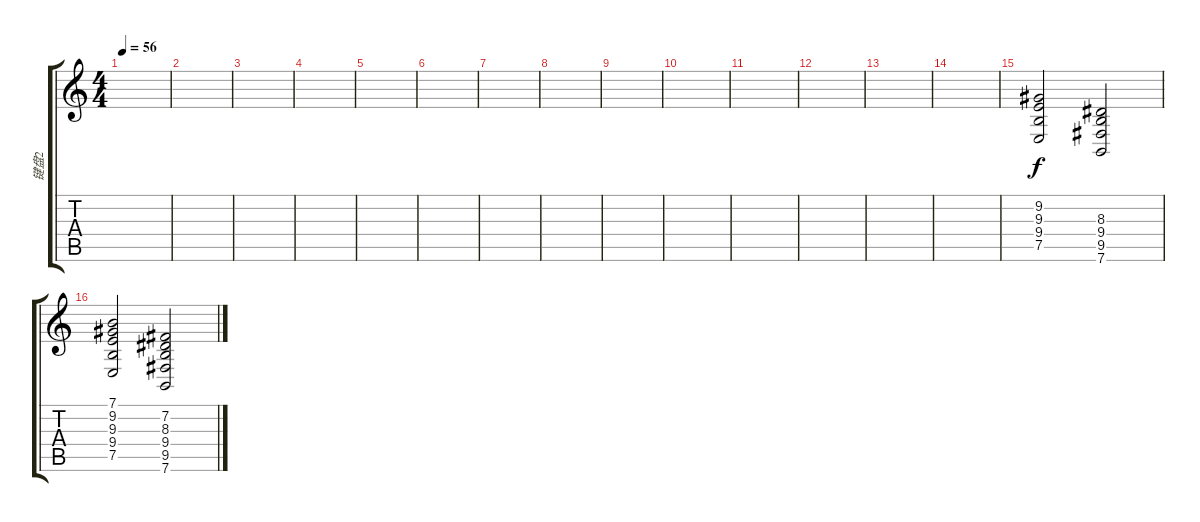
\track ("键盘2" "键盘2") {instrument stringensemble1}
\staff {score tabs}
\tuning (E4 B3 G3 D3 A2 E2) {hide}
\ts (4 4)
\tempo 56
\clef g2
\ks c
|
|
|
|
|
|
|
|
|
|
|
|
|
|
(9.2 9.3 9.4 7.5).2 (8.3 9.4 9.5 7.6).2 |
(7.1 9.2 9.3 9.4 7.5).2 (7.2 8.3 9.4 9.5 7.6).2
